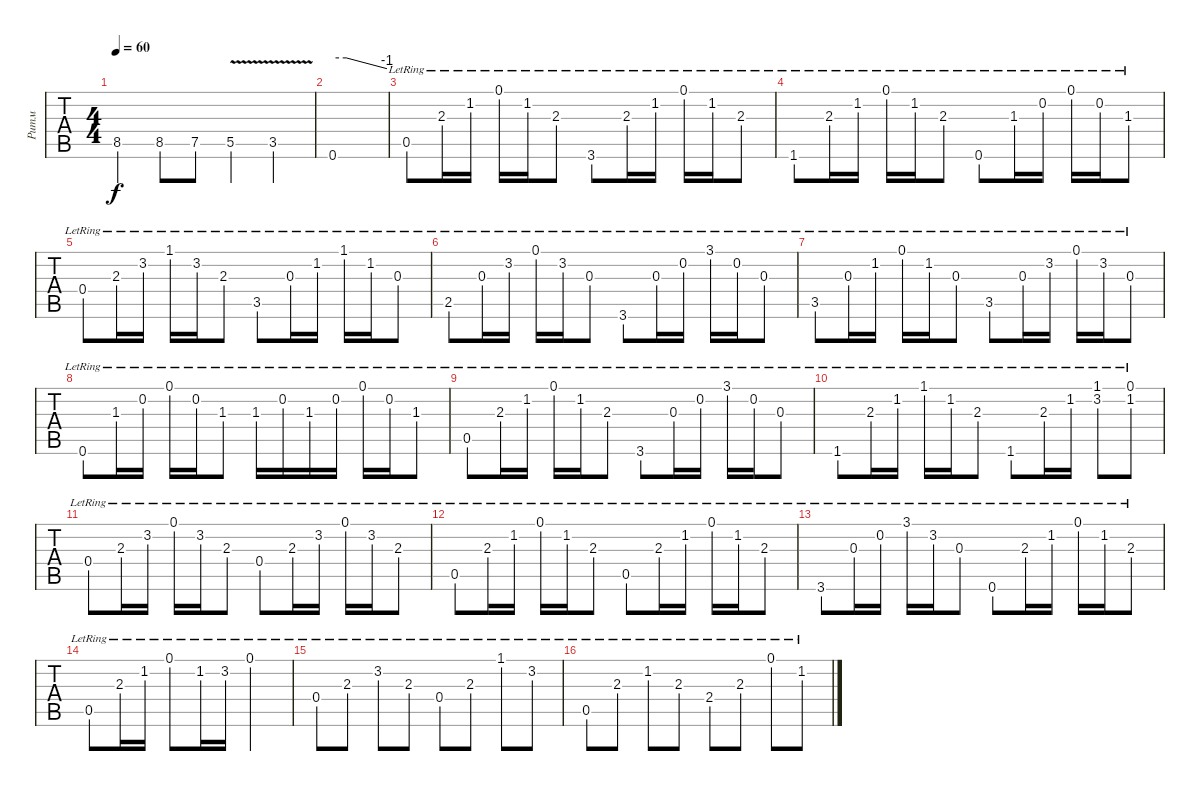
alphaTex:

\track ("Ритм" "Ритм") {instrument electricguitarclean}
\staff {tabs}
\tuning (E4 B3 G3 D3 A2 E2) {hide}
\ts (4 4)
\tempo 60
\clef g2
\ks c
8.5.4{dy f volume 9 instrument overdrivenguitar} 8.5{st}.8 7.5{st}.8 5.5{v}.4 3.5{v}.4 |
0.6.1{tbe (custom default 0 0 15 0 60 -4) volume 15 instrument distortionguitar} |
0.5{lr}.8{instrument electricguitarclean} 2.3{lr}.16 1.2{lr}.16 0.1{lr}.16 1.2{lr}.16 2.3{lr}.8 3.6{lr}.8 2.3{lr}.16 1.2{lr}.16 0.1{lr}.16 1.2{lr}.16 2.3{lr}.8 |
1.6{lr}.8 2.3{lr}.16 1.2{lr}.16 0.1{lr}.16 1.2{lr}.16 2.3{lr}.8 0.6{lr}.8 1.3{lr}.16 0.2{lr}.16 0.1{lr}.16 0.2{lr}.16 1.3{lr}.8 |
0.4{lr}.8 2.3{lr}.16 3.2{lr}.16 1.1{lr}.16 3.2{lr}.16 2.3{lr}.8 3.5{lr}.8 0.3{lr}.16 1.2{lr}.16 1.1{lr}.16 1.2{lr}.16 0.3{lr}.8 |
2.5{lr}.8 0.3{lr}.16 3.2{lr}.16 0.1{lr}.16 3.2{lr}.16 0.3{lr}.8 3.6{lr}.8 0.3{lr}.16 0.2{lr}.16 3.1{lr}.16 0.2{lr}.16 0.3{lr}.8 |
3.5{lr}.8 0.3{lr}.16 1.2{lr}.16 0.1{lr}.16 1.2{lr}.16 0.3{lr}.8 3.5{lr}.8 0.3{lr}.16 3.2{lr}.16 0.1{lr}.16 3.2{lr}.16 0.3{lr}.8 |
0.6{lr}.8 1.3{lr}.16 0.2{lr}.16 0.1{lr}.16 0.2{lr}.16 1.3{lr}.8 1.3{lr}.16 0.2{lr}.16 1.3{lr}.16 0.2{lr}.16 0.1{lr}.16 0.2{lr}.16 1.3{lr}.8 |
0.5{lr}.8 2.3{lr}.16 1.2{lr}.16 0.1{lr}.16 1.2{lr}.16 2.3{lr}.8 3.6{lr}.8 0.3{lr}.16 0.2{lr}.16 3.1{lr}.16 0.2{lr}.16 0.3{lr}.8 |
1.6{lr}.8 2.3{lr}.16 1.2{lr}.16 1.1{lr}.16 1.2{lr}.16 2.3{lr}.8 1.6{lr}.8 2.3{lr}.16 1.2{lr}.16 (1.1{lr} 3.2{lr}).8 (0.1{lr} 1.2{lr}).8 |
0.4{lr}.8 2.3{lr}.16 3.2{lr}.16 0.1{lr}.16 3.2{lr}.16 2.3{lr}.8 0.4{lr}.8 2.3{lr}.16 3.2{lr}.16 0.1{lr}.16 3.2{lr}.16 2.3{lr}.8 |
0.5{lr}.8 2.3{lr}.16 1.2{lr}.16 0.1{lr}.16 1.2{lr}.16 2.3{lr}.8 0.5{lr}.8 2.3{lr}.16 1.2{lr}.16 0.1{lr}.16 1.2{lr}.16 2.3{lr}.8 |
3.6{lr}.8 0.3{lr}.16 0.2{lr}.16 3.1{lr}.16 3.2{lr}.16 0.3{lr}.8 0.6{lr}.8 2.3{lr}.16 1.2{lr}.16 0.1{lr}.16 1.2{lr}.16 2.3{lr}.8 |
0.5{lr}.8 2.3{lr}.16 1.2{lr}.16 0.1{lr}.8 1.2{lr}.16 3.2{lr}.16 0.1{lr}.2 |
0.4{lr}.8 2.3{lr}.8 3.2{lr}.8 2.3{lr}.8 0.4{lr}.8 2.3{lr}.8 1.1{lr}.8 3.2{lr}.8 |
0.5{lr}.8 2.3{lr}.8 1.2{lr}.8 2.3{lr}.8 2.4{lr}.8 2.3{lr}.8 0.1{lr}.8 1.2{lr}.8
